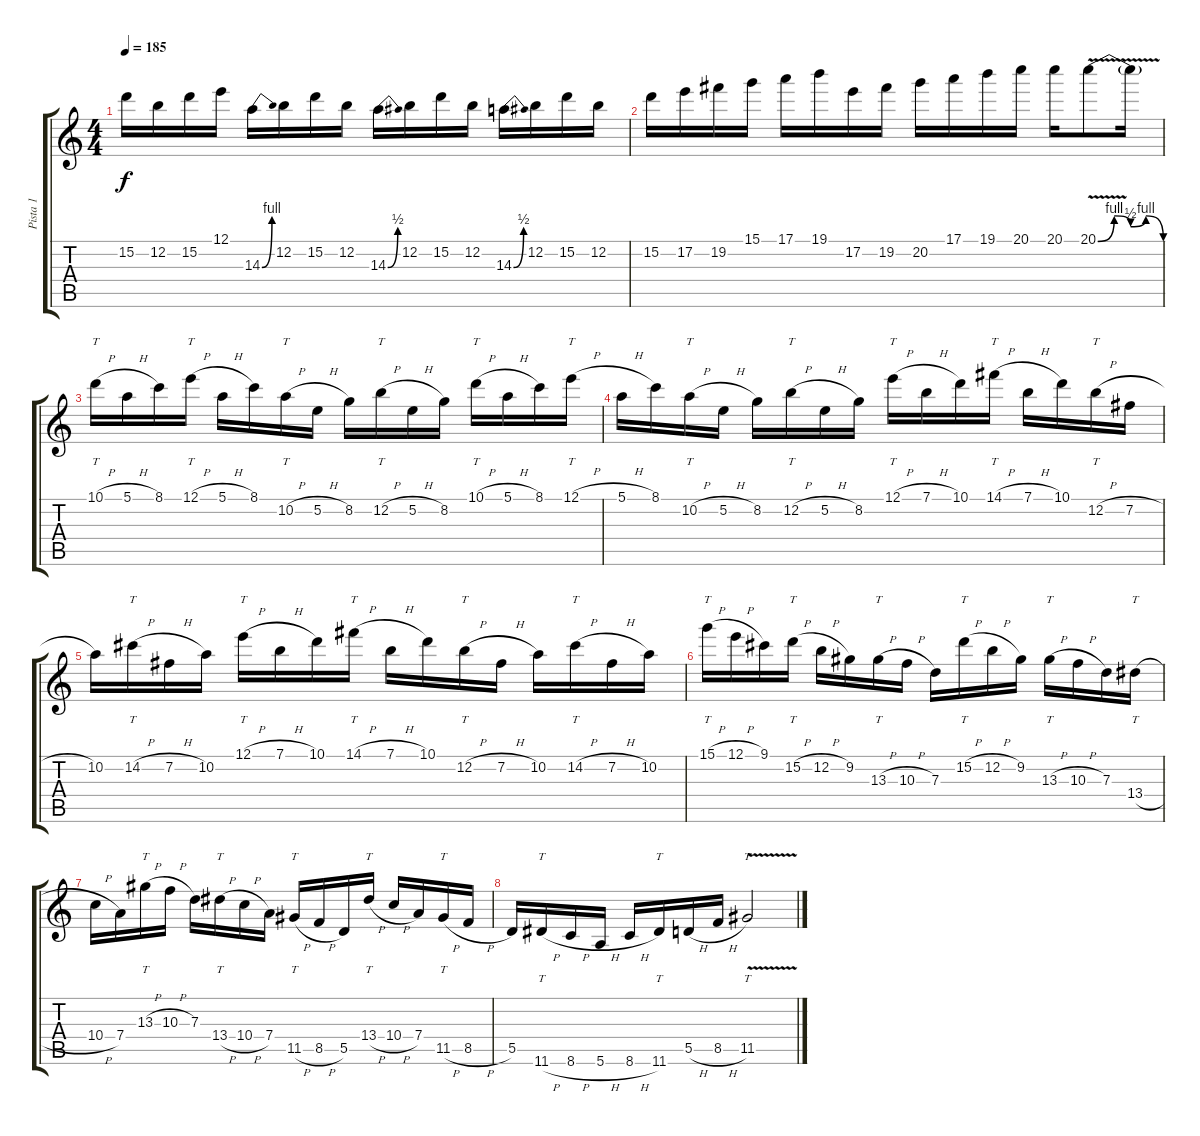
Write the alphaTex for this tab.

\track ("Pista 1" "Pista 1") {instrument overdrivenguitar}
\staff {score tabs}
\tuning (E4 B3 G3 D3 A2 E2) {hide}
\ts (4 4)
\tempo 185
\clef g2
\ks c
15.2.16{dy f} 12.2.16 15.2.16 12.1.16 14.3{be (bend 0 0 60 4)}.16 12.2.16 15.2.16 12.2.16 14.3{be (bend 0 0 60 2)}.16 12.2.16 15.2.16 12.2.16 14.3{be (bend 0 0 60 2)}.16 12.2.16 15.2.16 12.2.16 |
15.2.16 17.2.16 19.2.16 15.1.16 17.1.16 19.1.16 17.2.16 19.2.16 20.2.16 17.1.16 19.1.16 20.1.16 20.1.16 20.1{be (custom 0 0 15 4 30 2 44 4 60 0) v}.8 20.1{t}.16 |
10.1{h}.16{tt} 5.1{h}.16 8.1.16 12.1{h}.16{tt} 5.1{h}.16 8.1.16 10.2{h}.16{tt} 5.2{h}.16 8.2.16 12.2{h}.16{tt} 5.2{h}.16 8.2.16 10.1{h}.16{tt} 5.1{h}.16 8.1.16 12.1{h}.16{tt} |
5.1{h}.16 8.1.16 10.2{h}.16{tt} 5.2{h}.16 8.2.16 12.2{h}.16{tt} 5.2{h}.16 8.2.16 12.1{h}.16{tt} 7.1{h}.16 10.1.16 14.1{h}.16{tt} 7.1{h}.16 10.1.16 12.2{h}.16{tt} 7.2{h}.16 |
10.2.16 14.2{h}.16{tt} 7.2{h}.16 10.2.16 12.1{h}.16{tt} 7.1{h}.16 10.1.16 14.1{h}.16{tt} 7.1{h}.16 10.1.16 12.2{h}.16{tt} 7.2{h}.16 10.2.16 14.2{h}.16{tt} 7.2{h}.16 10.2.16 |
15.1{h}.16{tt} 12.1{h}.16 9.1.16 15.2{h}.16{tt} 12.2{h}.16 9.2.16 13.3{h}.16{tt} 10.3{h}.16 7.3.16 15.2{h}.16{tt} 12.2{h}.16 9.2.16 13.3{h}.16{tt} 10.3{h}.16 7.3.16 13.4{h}.16{tt} |
10.4{h}.16 7.4.16 13.3{h}.16{tt} 10.3{h}.16 7.3.16 13.4{h}.16{tt} 10.4{h}.16 7.4.16 11.5{h}.16{tt} 8.5{h}.16 5.5.16 13.4{h}.16{tt} 10.4{h}.16 7.4.16 11.5{h}.16{tt} 8.5{h}.16 |
5.5.16 11.6{h}.16{tt} 8.6{h}.16 5.6{h}.16 8.6{h}.16 11.6.16{tt} 5.5{h}.16 8.5{h}.16 11.5{v}.2{tt}
